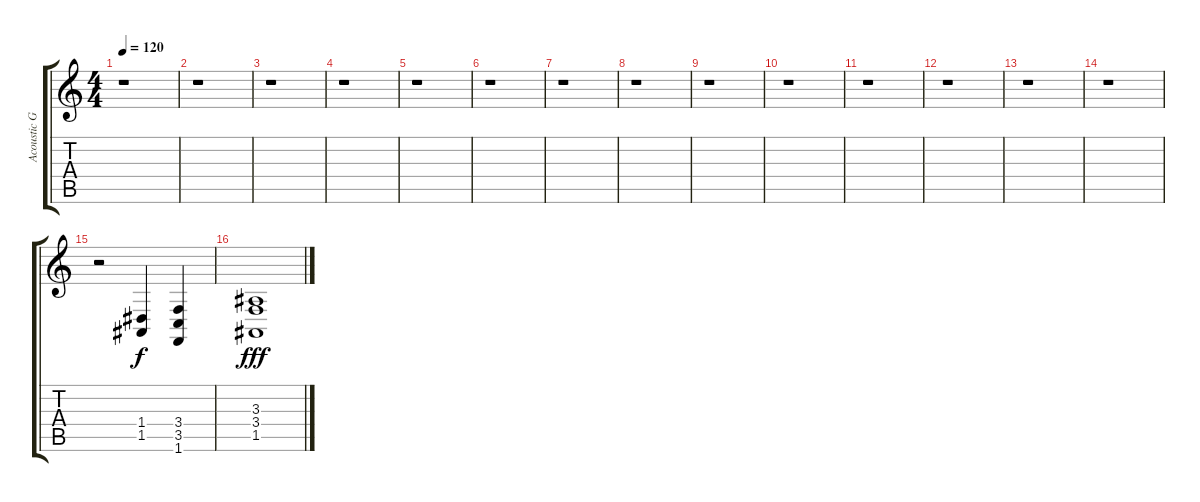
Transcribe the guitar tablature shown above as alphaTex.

\track ("Acoustic Grand Piano" "Acoustic G") {instrument acousticgrandpiano}
\staff {score tabs}
\tuning (E4 B3 G3 D3 A2 E2) {hide}
\ts (4 4)
\tempo 120
\clef g2
\ks c
r.1{dy f} |
r.1 |
r.1 |
r.1 |
r.1 |
r.1 |
r.1 |
r.1 |
r.1 |
r.1 |
r.1 |
r.1 |
r.1 |
r.1 |
r.2 (1.4 1.5).4 (3.4 3.5 1.6).4 |
(3.3 3.4 1.5).1{dy fff}
